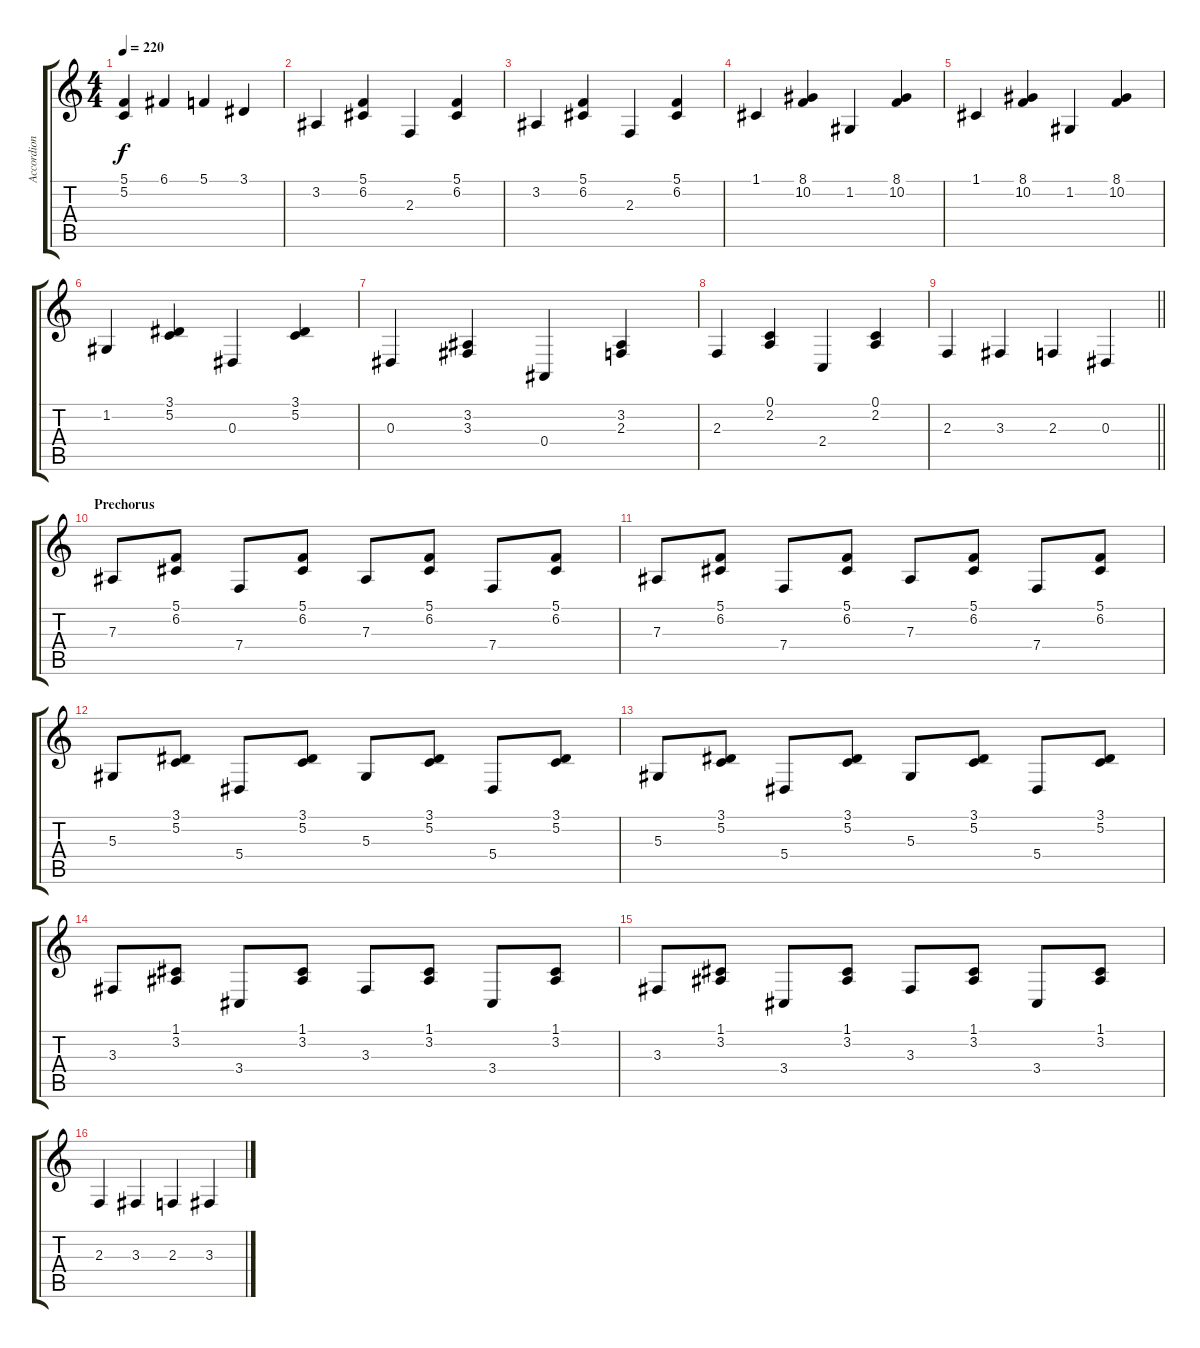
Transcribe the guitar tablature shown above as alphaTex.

\track ("Accordion LH" "Accordion ") {instrument accordion}
\staff {score tabs}
\tuning (C4 G3 Eb3 Bb2 F2 C2) {hide}
\ts (4 4)
\tempo 220
\clef g2
\ks c
(5.1 5.2).4{dy f} 6.1.4 5.1.4 3.1.4 |
3.2.4 (5.1 6.2).4 2.3.4 (5.1 6.2).4 |
3.2.4 (5.1 6.2).4 2.3.4 (5.1 6.2).4 |
1.1.4 (8.1 10.2).4 1.2.4 (8.1 10.2).4 |
1.1.4 (8.1 10.2).4 1.2.4 (8.1 10.2).4 |
1.2.4 (3.1 5.2).4 0.3.4 (3.1 5.2).4 |
0.3.4 (3.2 3.3).4 0.4.4 (3.2 2.3).4 |
2.3.4 (0.1 2.2).4 2.4.4 (0.1 2.2).4 |
\barLineRight lightlight
2.3.4 3.3.4 2.3.4 0.3.4 |
\section ("" "Prechorus")
7.3.8 (5.1 6.2).8 7.4.8 (5.1 6.2).8 7.3.8 (5.1 6.2).8 7.4.8 (5.1 6.2).8 |
7.3.8 (5.1 6.2).8 7.4.8 (5.1 6.2).8 7.3.8 (5.1 6.2).8 7.4.8 (5.1 6.2).8 |
5.3.8 (3.1 5.2).8 5.4.8 (3.1 5.2).8 5.3.8 (3.1 5.2).8 5.4.8 (3.1 5.2).8 |
5.3.8 (3.1 5.2).8 5.4.8 (3.1 5.2).8 5.3.8 (3.1 5.2).8 5.4.8 (3.1 5.2).8 |
3.3.8 (1.1 3.2).8 3.4.8 (1.1 3.2).8 3.3.8 (1.1 3.2).8 3.4.8 (1.1 3.2).8 |
3.3.8 (1.1 3.2).8 3.4.8 (1.1 3.2).8 3.3.8 (1.1 3.2).8 3.4.8 (1.1 3.2).8 |
2.3.4 3.3.4 2.3.4 3.3.4
